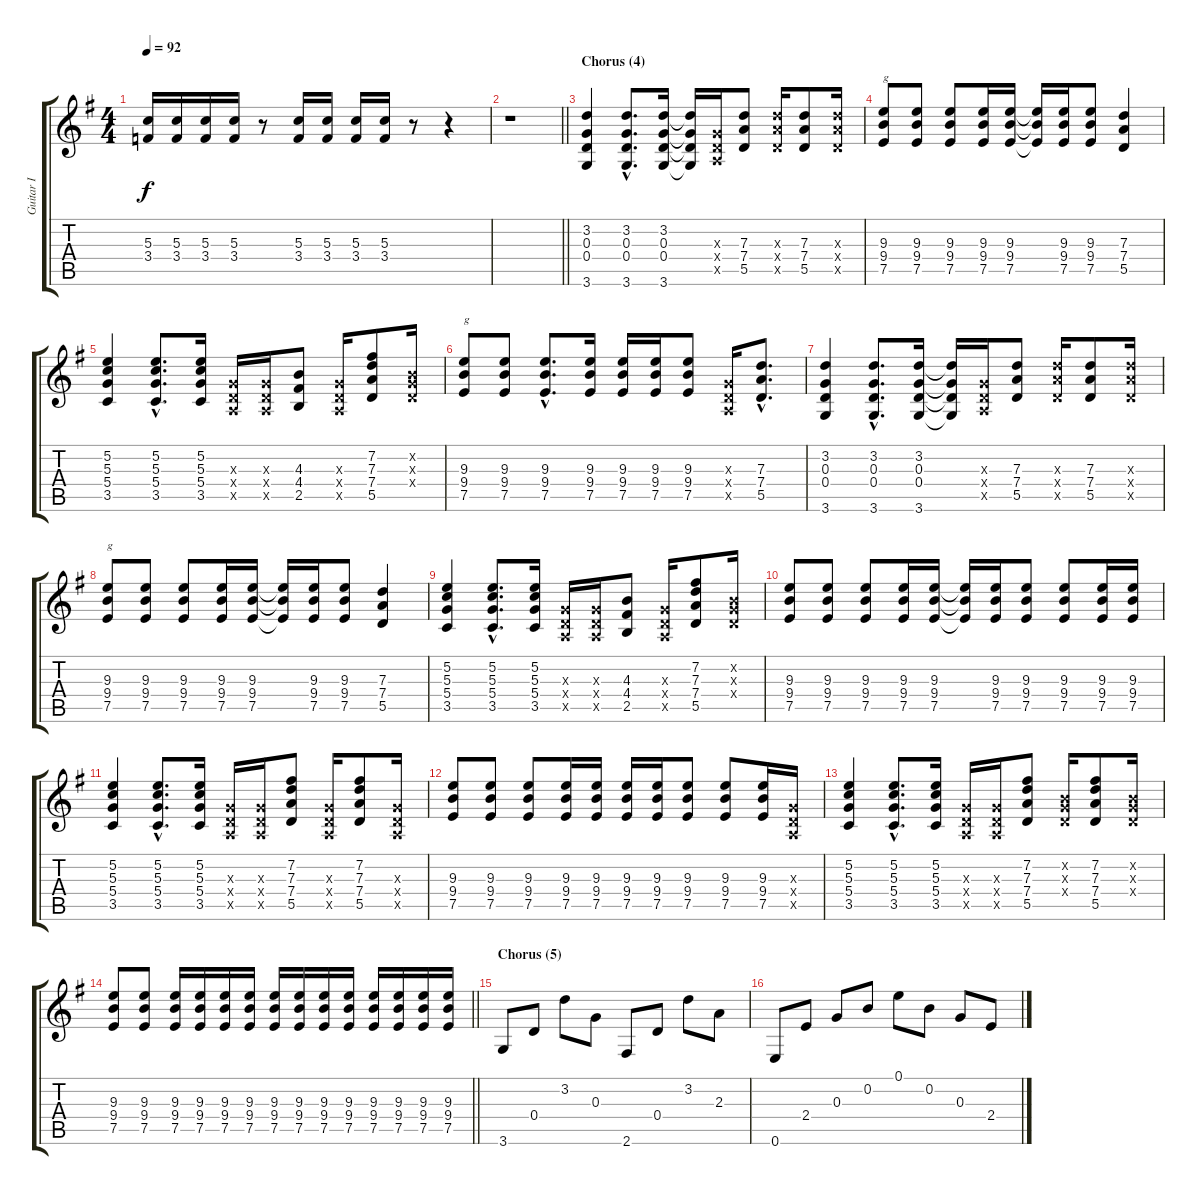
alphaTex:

\track ("Guitar I" "Guitar I") {instrument distortionguitar}
\staff {score tabs}
\tuning (E4 B3 G3 D3 A2 E2) {hide}
\ts (4 4)
\tempo 92
\clef g2
\ks g
(5.3 3.4).16{dy f} (5.3 3.4).16 (5.3 3.4).16 (5.3 3.4).16 r.8 (5.3 3.4).16 (5.3 3.4).16 (5.3 3.4).16 (5.3 3.4).16 r.8 r.4 |
\barLineRight lightlight
r.1 |
\section ("" "Chorus (4)")
(3.2 0.3 0.4 3.6).4 (3.2{hac} 0.3{hac} 0.4{hac} 3.6{hac}).8{d} (3.2 0.3 0.4 3.6).16 (3.2{t} 0.3{t} 0.4{t} 3.6{t}).16 (0.3{x} 0.4{x} 0.5{x}).16 (7.3 7.4 5.5).8 (7.3{x} 7.4{x} 5.5{x}).16 (7.3 7.4 5.5).8 (7.3{x} 7.4{x} 5.5{x}).16 |
(9.3 9.4 7.5).8{txt "g"} (9.3 9.4 7.5).8 (9.3 9.4 7.5).8 (9.3 9.4 7.5).16 (9.3 9.4 7.5).16 (9.3{t} 9.4{t} 7.5{t}).16 (9.3 9.4 7.5).16 (9.3 9.4 7.5).8 (7.3 7.4 5.5).4 |
(5.2 5.3 5.4 3.5).4 (5.2{hac} 5.3{hac} 5.4{hac} 3.5{hac}).8{d} (5.2 5.3 5.4 3.5).16 (0.3{x} 0.4{x} 0.5{x}).16 (0.3{x} 0.4{x} 0.5{x}).16 (4.3 4.4 2.5).8 (0.3{x} 0.4{x} 0.5{x}).16 (7.2 7.3 7.4 5.5).8 (0.2{x} 0.3{x} 0.4{x}).16 |
(9.3 9.4 7.5).8{txt "g"} (9.3 9.4 7.5).8 (9.3{hac} 9.4{hac} 7.5{hac}).8{d} (9.3 9.4 7.5).16 (9.3 9.4 7.5).16 (9.3 9.4 7.5).16 (9.3 9.4 7.5).8 (0.3{x} 0.4{x} 0.5{x}).16 (7.3{hac} 7.4{hac} 5.5{hac}).8{d} |
(3.2 0.3 0.4 3.6).4 (3.2{hac} 0.3{hac} 0.4{hac} 3.6{hac}).8{d} (3.2 0.3 0.4 3.6).16 (3.2{t} 0.3{t} 0.4{t} 3.6{t}).16 (0.3{x} 0.4{x} 0.5{x}).16 (7.3 7.4 5.5).8 (7.3{x} 7.4{x} 5.5{x}).16 (7.3 7.4 5.5).8 (7.3{x} 7.4{x} 5.5{x}).16 |
(9.3 9.4 7.5).8{txt "g"} (9.3 9.4 7.5).8 (9.3 9.4 7.5).8 (9.3 9.4 7.5).16 (9.3 9.4 7.5).16 (9.3{t} 9.4{t} 7.5{t}).16 (9.3 9.4 7.5).16 (9.3 9.4 7.5).8 (7.3 7.4 5.5).4 |
(5.2 5.3 5.4 3.5).4 (5.2{hac} 5.3{hac} 5.4{hac} 3.5{hac}).8{d} (5.2 5.3 5.4 3.5).16 (0.3{x} 0.4{x} 0.5{x}).16 (0.3{x} 0.4{x} 0.5{x}).16 (4.3 4.4 2.5).8 (0.3{x} 0.4{x} 0.5{x}).16 (7.2 7.3 7.4 5.5).8 (0.2{x} 0.3{x} 0.4{x}).16 |
(9.3 9.4 7.5).8 (9.3 9.4 7.5).8 (9.3 9.4 7.5).8 (9.3 9.4 7.5).16 (9.3 9.4 7.5).16 (9.3{t} 9.4{t} 7.5{t}).16 (9.3 9.4 7.5).16 (9.3 9.4 7.5).8 (9.3 9.4 7.5).8 (9.3 9.4 7.5).16 (9.3 9.4 7.5).16 |
(5.2 5.3 5.4 3.5).4 (5.2{hac} 5.3{hac} 5.4{hac} 3.5{hac}).8{d} (5.2 5.3 5.4 3.5).16 (0.3{x} 0.4{x} 0.5{x}).16 (0.3{x} 0.4{x} 0.5{x}).16 (7.2 7.3 7.4 5.5).8 (0.3{x} 0.4{x} 0.5{x}).16 (7.2 7.3 7.4 5.5).8 (0.3{x} 0.4{x} 0.5{x}).16 |
(9.3 9.4 7.5).8 (9.3 9.4 7.5).8 (9.3 9.4 7.5).8 (9.3 9.4 7.5).16 (9.3 9.4 7.5).16 (9.3 9.4 7.5).16 (9.3 9.4 7.5).16 (9.3 9.4 7.5).8 (9.3 9.4 7.5).8 (9.3 9.4 7.5).16 (0.3{x} 0.4{x} 0.5{x}).16 |
(5.2 5.3 5.4 3.5).4 (5.2{hac} 5.3{hac} 5.4{hac} 3.5{hac}).8{d} (5.2 5.3 5.4 3.5).16 (0.3{x} 0.4{x} 0.5{x}).16 (0.3{x} 0.4{x} 0.5{x}).16 (7.2 7.3 7.4 5.5).8 (0.2{x} 0.3{x} 0.4{x}).16 (7.2 7.3 7.4 5.5).8 (0.2{x} 0.3{x} 0.4{x}).16 |
\barLineRight lightlight
(9.3 9.4 7.5).8 (9.3 9.4 7.5).8 (9.3 9.4 7.5).16 (9.3 9.4 7.5).16 (9.3 9.4 7.5).16 (9.3 9.4 7.5).16 (9.3 9.4 7.5).16 (9.3 9.4 7.5).16 (9.3 9.4 7.5).16 (9.3 9.4 7.5).16 (9.3 9.4 7.5).16 (9.3 9.4 7.5).16 (9.3 9.4 7.5).16 (9.3 9.4 7.5).16 |
\section ("" "Chorus (5)")
3.6.8 0.4.8 3.2.8 0.3.8 2.6.8 0.4.8 3.2.8 2.3.8 |
0.6.8 2.4.8 0.3.8 0.2.8 0.1.8 0.2.8 0.3.8 2.4.8
